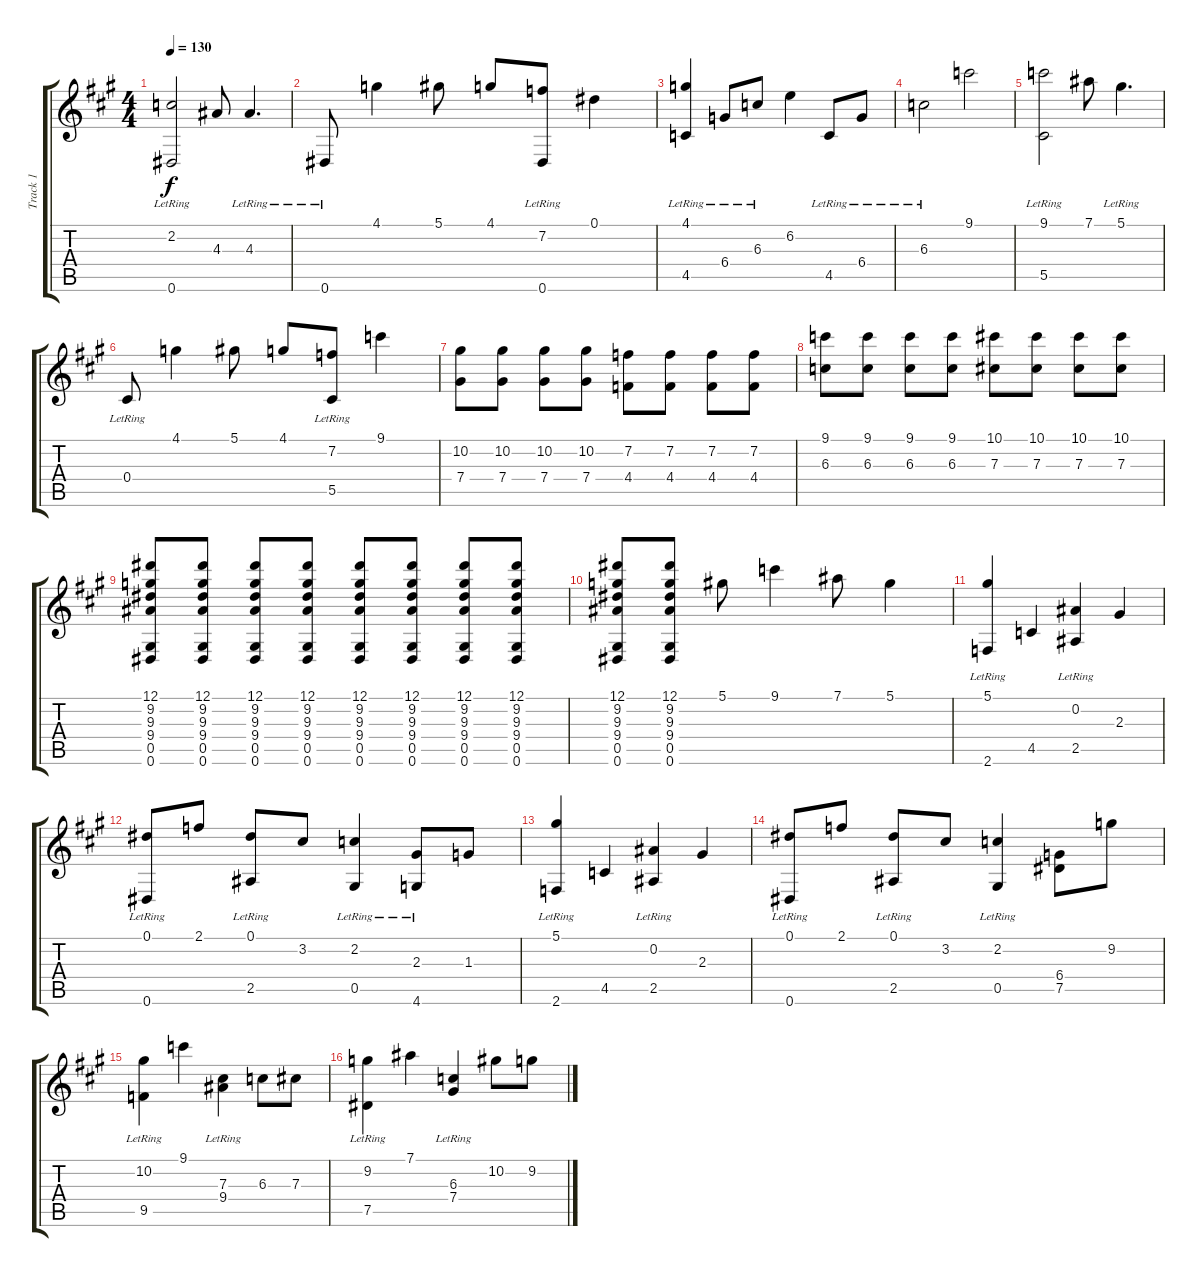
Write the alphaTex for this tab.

\track ("Track 1" "Track 1") {instrument overdrivenguitar}
\staff {score tabs}
\tuning (Eb4 Bb3 Gb3 Db3 Ab2 Eb2) {hide}
\ts (4 4)
\tempo 130
\clef g2
\ks a
(2.2 0.6{lr}).2{dy f} 4.3.8 4.3{lr}.4{d} |
0.6{lr}.8 4.1.4 5.1.8 4.1.8 (7.2 0.6{lr}).8 0.1.4 |
(4.1 4.5{lr}).4 6.4{lr}.8 6.3{lr}.8 6.2.4 4.5{lr}.8 6.4{lr}.8 |
6.3{lr}.2 9.1.2 |
(9.1 5.5{lr}).2 7.1.8 5.1{lr}.4{d} |
0.4{lr}.8 4.1.4 5.1.8 4.1.8 (7.2 5.5{lr}).8 9.1.4 |
(10.2 7.4).8 (10.2 7.4).8 (10.2 7.4).8 (10.2 7.4).8 (7.2 4.4).8 (7.2 4.4).8 (7.2 4.4).8 (7.2 4.4).8 |
(9.1 6.3).8 (9.1 6.3).8 (9.1 6.3).8 (9.1 6.3).8 (10.1 7.3).8 (10.1 7.3).8 (10.1 7.3).8 (10.1 7.3).8 |
(12.1 9.2 9.3 9.4 0.5 0.6).8 (12.1 9.2 9.3 9.4 0.5 0.6).8 (12.1 9.2 9.3 9.4 0.5 0.6).8 (12.1 9.2 9.3 9.4 0.5 0.6).8 (12.1 9.2 9.3 9.4 0.5 0.6).8 (12.1 9.2 9.3 9.4 0.5 0.6).8 (12.1 9.2 9.3 9.4 0.5 0.6).8 (12.1 9.2 9.3 9.4 0.5 0.6).8 |
(12.1 9.2 9.3 9.4 0.5 0.6).8 (12.1 9.2 9.3 9.4 0.5 0.6).8 5.1.8 9.1.4 7.1.8 5.1.4 |
(5.1{lr} 2.6{lr}).4 4.5.4 (0.2{lr} 2.5{lr}).4 2.3.4 |
(0.1 0.6{lr}).8 2.1.8 (0.1 2.5{lr}).8 3.2.8 (2.2{lr} 0.5{lr}).4 (2.3 4.6{lr}).8 1.3.8 |
(5.1{lr} 2.6{lr}).4 4.5.4 (0.2{lr} 2.5{lr}).4 2.3.4 |
(0.1 0.6{lr}).8 2.1.8 (0.1 2.5{lr}).8 3.2.8 (2.2{lr} 0.5{lr}).4 (6.4 7.5).8 9.2.8 |
(10.2{lr} 9.5{lr}).4 9.1.4 (7.3 9.4{lr}).4 6.3.8 7.3.8 |
(9.2{lr} 7.5{lr}).4 7.1.4 (6.3{lr} 7.4{lr}).4 10.2.8 9.2.8
